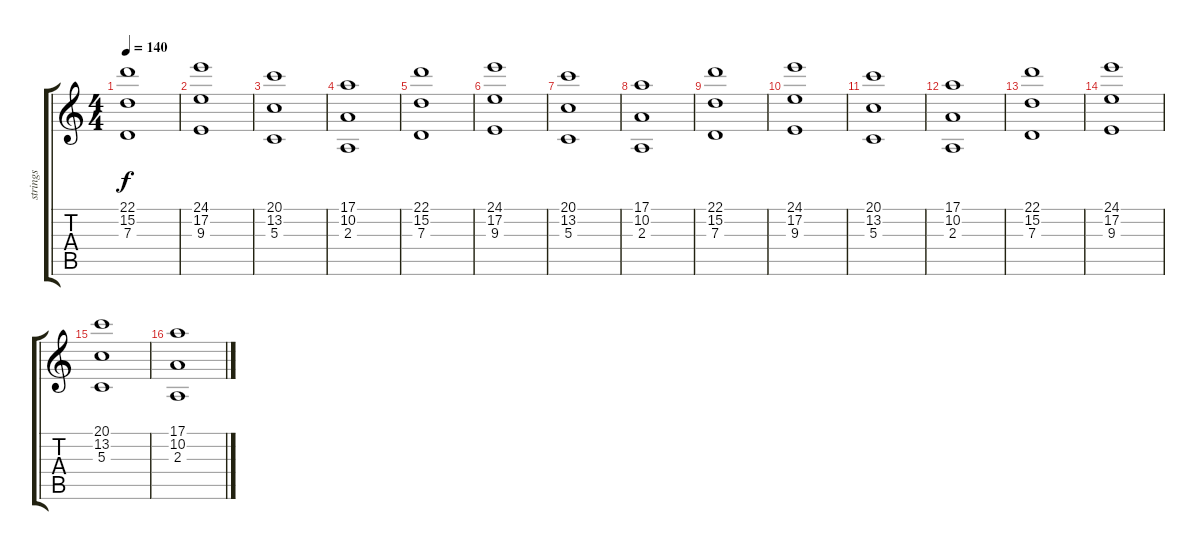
\track ("strings" "strings") {instrument stringensemble1}
\staff {score tabs}
\tuning (E4 B3 G3 D3 A2 E2) {hide}
\ts (4 4)
\tempo 140
\clef g2
\ks c
(22.1 15.2 7.3).1{dy f} |
(24.1 17.2 9.3).1 |
(20.1 13.2 5.3).1 |
(17.1 10.2 2.3).1 |
(22.1 15.2 7.3).1 |
(24.1 17.2 9.3).1 |
(20.1 13.2 5.3).1 |
(17.1 10.2 2.3).1 |
(22.1 15.2 7.3).1 |
(24.1 17.2 9.3).1 |
(20.1 13.2 5.3).1 |
(17.1 10.2 2.3).1 |
(22.1 15.2 7.3).1 |
(24.1 17.2 9.3).1 |
(20.1 13.2 5.3).1 |
(17.1 10.2 2.3).1
